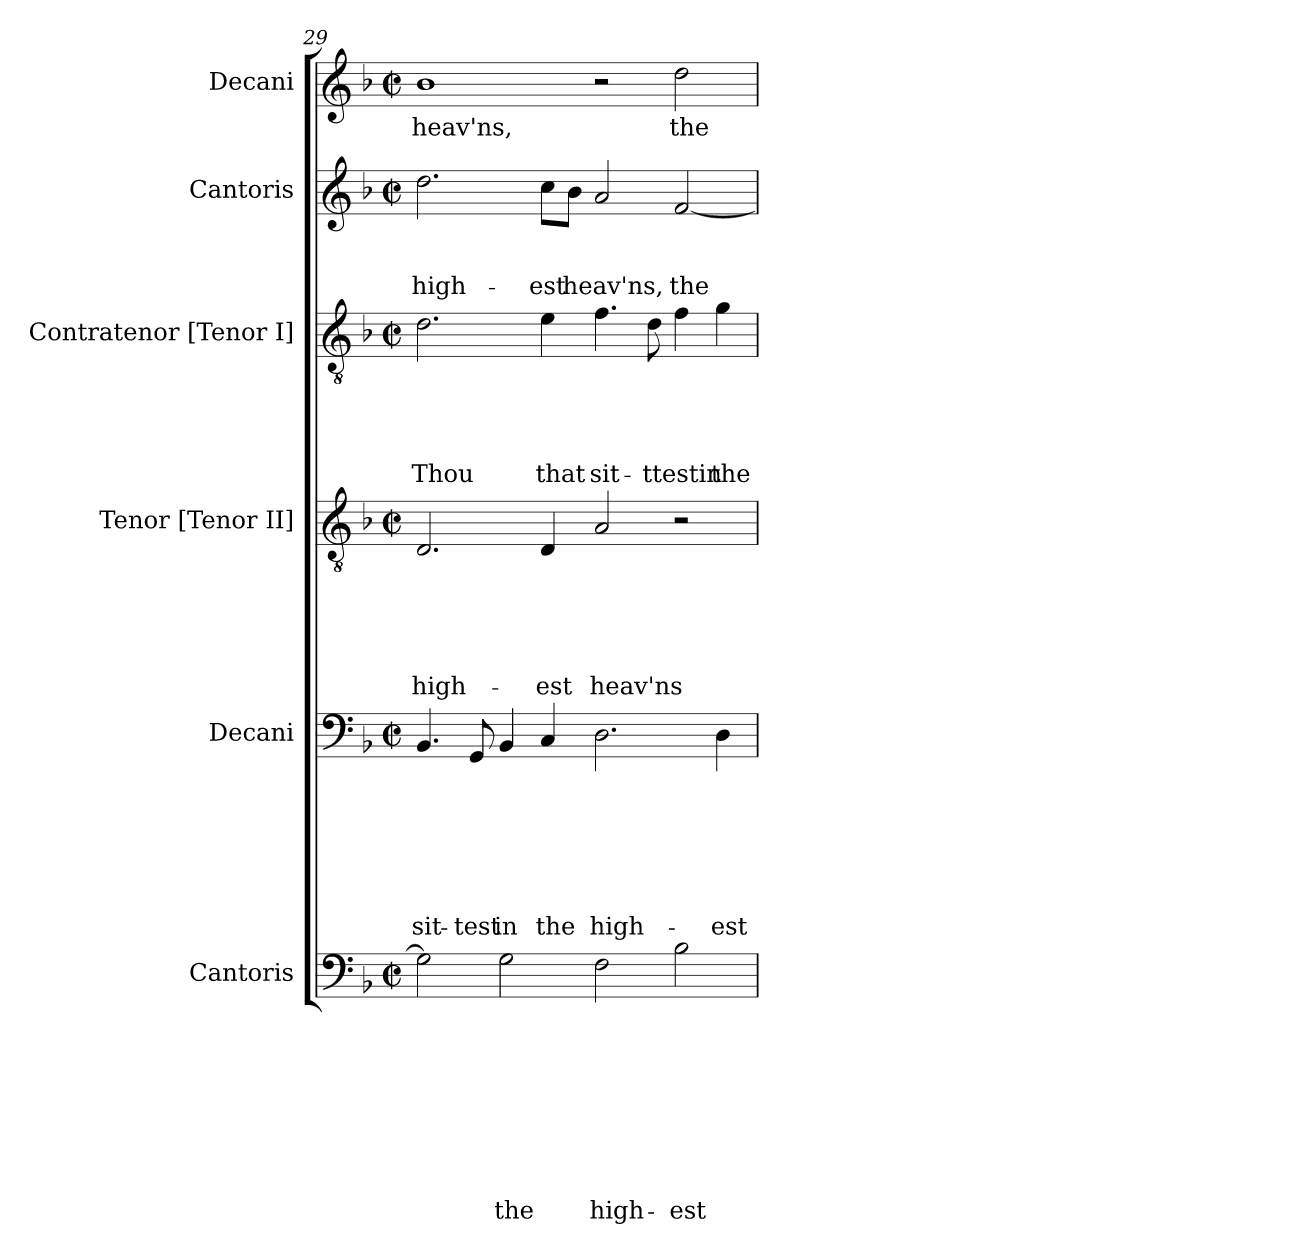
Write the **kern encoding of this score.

**kern	**text	**text	**text	**text	**text	**text	**text	**text	**text	**kern	**text	**text	**text	**text	**text	**text	**text	**kern	**text	**text	**text	**text	**text	**text	**kern	**text	**text	**text	**text	**text	**kern	**text	**text	**text	**kern	**text
*part6	*part6	*part6	*part6	*part6	*part6	*part6	*part6	*part6	*part6	*part5	*part5	*part5	*part5	*part5	*part5	*part5	*part5	*part4	*part4	*part4	*part4	*part4	*part4	*part4	*part3	*part3	*part3	*part3	*part3	*part3	*part2	*part2	*part2	*part2	*part1	*part1
*staff6	*staff6	*staff6	*staff6	*staff6	*staff6	*staff6	*staff6	*staff6	*staff6	*staff5	*staff5	*staff5	*staff5	*staff5	*staff5	*staff5	*staff5	*staff4	*staff4	*staff4	*staff4	*staff4	*staff4	*staff4	*staff3	*staff3	*staff3	*staff3	*staff3	*staff3	*staff2	*staff2	*staff2	*staff2	*staff1	*staff1
*I"Cantoris	*	*	*	*	*	*	*	*	*	*I"Decani	*	*	*	*	*	*	*	*I"Tenor [Tenor II]	*	*	*	*	*	*	*I"Contratenor [Tenor I]	*	*	*	*	*	*I"Cantoris	*	*	*	*I"Decani	*
*clefF4	*	*	*	*	*	*	*	*	*	*clefF4	*	*	*	*	*	*	*	*clefGv2	*	*	*	*	*	*	*clefGv2	*	*	*	*	*	*clefG2	*	*	*	*clefG2	*
*k[b-]	*	*	*	*	*	*	*	*	*	*k[b-]	*	*	*	*	*	*	*	*k[b-]	*	*	*	*	*	*	*k[b-]	*	*	*	*	*	*k[b-]	*	*	*	*k[b-]	*
*F:	*	*	*	*	*	*	*	*	*	*F:	*	*	*	*	*	*	*	*F:	*	*	*	*	*	*	*F:	*	*	*	*	*	*F:	*	*	*	*F:	*
*M2/2	*	*	*	*	*	*	*	*	*	*M2/2	*	*	*	*	*	*	*	*M2/2	*	*	*	*	*	*	*M2/2	*	*	*	*	*	*M2/2	*	*	*	*M2/2	*
*met(c|)	*	*	*	*	*	*	*	*	*	*met(c|)	*	*	*	*	*	*	*	*met(c|)	*	*	*	*	*	*	*met(c|)	*	*	*	*	*	*met(c|)	*	*	*	*met(c|)	*
=29	=29	=29	=29	=29	=29	=29	=29	=29	=29	=29	=29	=29	=29	=29	=29	=29	=29	=29	=29	=29	=29	=29	=29	=29	=29	=29	=29	=29	=29	=29	=29	=29	=29	=29	=29	=29
!	!	!	!	!	!	!	!	!	!	!	!	!	!	!	!	!	!LO:LY:b:rj	!	!	!	!	!	!	!LO:LY:b	!	!	!	!	!	!LO:LY:b	!	!	!	!LO:LY:b:rj	!	!LO:LY:a:rj
2G\]	.	.	.	.	.	.	.	.	.	4.BB-/	.	.	.	.	.	.	sit-	2.D/	.	.	.	.	.	high-	2.d\	.	.	.	.	Thou	2.dd\	.	.	high-	1b-	heav'ns,
!	!	!	!	!	!	!	!	!	!	!	!	!	!	!	!	!	!LO:LY:b:rj	!	!	!	!	!	!	!	!	!	!	!	!	!	!	!	!	!	!	!
.	.	.	.	.	.	.	.	.	.	8GG/	.	.	.	.	.	.	-test	.	.	.	.	.	.	.	.	.	.	.	.	.	.	.	.	.	.	.
!	!	!	!	!	!	!	!	!	!LO:LY:b:rj	!	!	!	!	!	!	!	!LO:LY:b:rj	!	!	!	!	!	!	!	!	!	!	!	!	!	!	!	!	!	!	!
2G\	.	.	.	.	.	.	.	.	the	4BB-/	.	.	.	.	.	.	in	.	.	.	.	.	.	.	.	.	.	.	.	.	.	.	.	.	.	.
!	!	!	!	!	!	!	!	!	!	!	!	!	!	!	!	!	!LO:LY:b:rj	!	!	!	!	!	!	!LO:LY:b	!	!	!	!	!	!LO:LY:b	!	!	!	!LO:LY:b:rj	!	!
.	.	.	.	.	.	.	.	.	.	4C/	.	.	.	.	.	.	the	4D/	.	.	.	.	.	-est	4e\	.	.	.	.	that	8cc\L	.	.	-est	.	.
!	!	!	!	!	!	!	!	!	!	!	!	!	!	!	!	!	!	!	!	!	!	!	!	!	!	!	!	!	!	!	!	!	!	!LO:LY:b:rj	!	!
.	.	.	.	.	.	.	.	.	.	.	.	.	.	.	.	.	.	.	.	.	.	.	.	.	.	.	.	.	.	.	8b-\J	.	.	heav'ns,	.	.
!	!	!	!	!	!	!	!	!	!LO:LY:b:rj	!	!	!	!	!	!	!	!LO:LY:b:rj	!	!	!	!	!	!	!LO:LY:b	!	!	!	!	!	!LO:LY:b	!	!	!	!	!	!
2F\	.	.	.	.	.	.	.	.	high-	2.D\	.	.	.	.	.	.	high-	2A/	.	.	.	.	.	heav'ns	4.f\	.	.	.	.	sit-	2a/	.	.	.	2r	.
!	!	!	!	!	!	!	!	!	!	!	!	!	!	!	!	!	!	!	!	!	!	!	!	!	!	!	!	!	!	!LO:LY:b	!	!	!	!	!	!
.	.	.	.	.	.	.	.	.	.	.	.	.	.	.	.	.	.	.	.	.	.	.	.	.	8d\	.	.	.	.	-ttestin	.	.	.	.	.	.
!	!	!	!	!	!	!	!	!	!LO:LY:b:rj	!	!	!	!	!	!	!	!	!	!	!	!	!	!	!	!	!	!	!	!	!	!	!	!	!LO:LY:b:rj	!	!LO:LY:a:rj
2B-\	.	.	.	.	.	.	.	.	-est	.	.	.	.	.	.	.	.	2r	.	.	.	.	.	.	4f\	.	.	.	.	.	[<2f/	.	.	the	2dd\	the
!	!	!	!	!	!	!	!	!	!	!	!	!	!	!	!	!	!LO:LY:b:rj	!	!	!	!	!	!	!	!	!	!	!	!	!LO:LY:b	!	!	!	!	!	!
.	.	.	.	.	.	.	.	.	.	4D\	.	.	.	.	.	.	-est	.	.	.	.	.	.	.	4g\	.	.	.	.	the	.	.	.	.	.	.
=	=	=	=	=	=	=	=	=	=	=	=	=	=	=	=	=	=	=	=	=	=	=	=	=	=	=	=	=	=	=	=	=	=	=	=	=
*-	*-	*-	*-	*-	*-	*-	*-	*-	*-	*-	*-	*-	*-	*-	*-	*-	*-	*-	*-	*-	*-	*-	*-	*-	*-	*-	*-	*-	*-	*-	*-	*-	*-	*-	*-	*-
